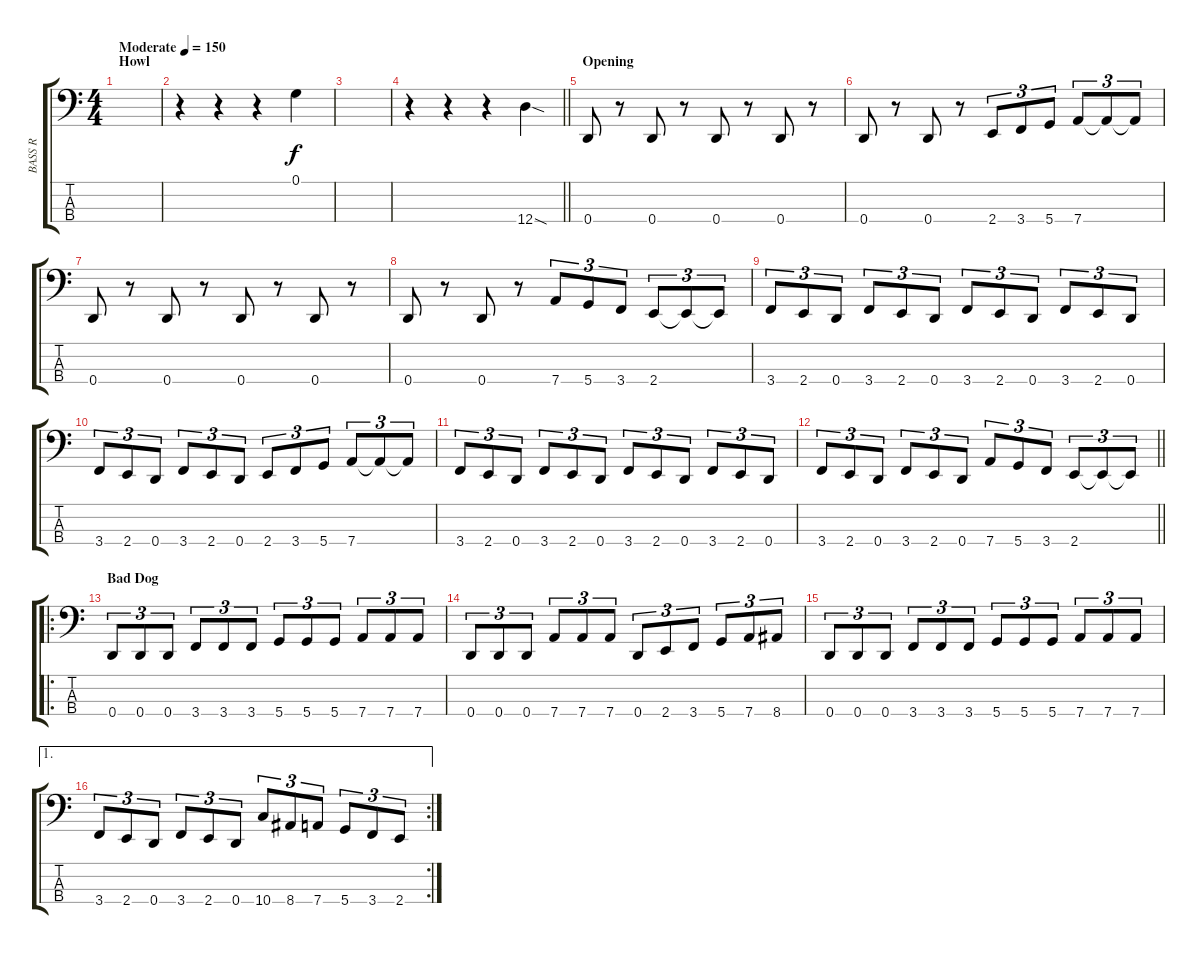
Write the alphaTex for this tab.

\track ("BASS R" "BASS R") {instrument slapbass2}
\staff {score tabs}
\tuning (G2 D2 A1 D1) {hide}
\ts (4 4)
\section ("" "Howl")
\tempo (150 "Moderate")
\clef f4
\ks c
|
r.4 r.4 r.4 0.1.4 |
|
\barLineRight lightlight
r.4 r.4 r.4 12.4{sod}.4 |
\section ("" "Opening")
0.4.8 r.8 0.4.8 r.8 0.4.8 r.8 0.4.8 r.8 |
0.4.8 r.8 0.4.8 r.8 2.4.8{tu (3 2)} 3.4.8{tu (3 2)} 5.4.8{tu (3 2)} 7.4.8{tu (3 2)} 7.4{t}.8{tu (3 2)} 7.4{t}.8{tu (3 2)} |
0.4.8 r.8 0.4.8 r.8 0.4.8 r.8 0.4.8 r.8 |
0.4.8 r.8 0.4.8 r.8 7.4.8{tu (3 2)} 5.4.8{tu (3 2)} 3.4.8{tu (3 2)} 2.4.8{tu (3 2)} 2.4{t}.8{tu (3 2)} 2.4{t}.8{tu (3 2)} |
3.4.8{tu (3 2)} 2.4.8{tu (3 2)} 0.4.8{tu (3 2)} 3.4.8{tu (3 2)} 2.4.8{tu (3 2)} 0.4.8{tu (3 2)} 3.4.8{tu (3 2)} 2.4.8{tu (3 2)} 0.4.8{tu (3 2)} 3.4.8{tu (3 2)} 2.4.8{tu (3 2)} 0.4.8{tu (3 2)} |
3.4.8{tu (3 2)} 2.4.8{tu (3 2)} 0.4.8{tu (3 2)} 3.4.8{tu (3 2)} 2.4.8{tu (3 2)} 0.4.8{tu (3 2)} 2.4.8{tu (3 2)} 3.4.8{tu (3 2)} 5.4.8{tu (3 2)} 7.4.8{tu (3 2)} 7.4{t}.8{tu (3 2)} 7.4{t}.8{tu (3 2)} |
3.4.8{tu (3 2)} 2.4.8{tu (3 2)} 0.4.8{tu (3 2)} 3.4.8{tu (3 2)} 2.4.8{tu (3 2)} 0.4.8{tu (3 2)} 3.4.8{tu (3 2)} 2.4.8{tu (3 2)} 0.4.8{tu (3 2)} 3.4.8{tu (3 2)} 2.4.8{tu (3 2)} 0.4.8{tu (3 2)} |
\barLineRight lightlight
3.4.8{tu (3 2)} 2.4.8{tu (3 2)} 0.4.8{tu (3 2)} 3.4.8{tu (3 2)} 2.4.8{tu (3 2)} 0.4.8{tu (3 2)} 7.4.8{tu (3 2)} 5.4.8{tu (3 2)} 3.4.8{tu (3 2)} 2.4.8{tu (3 2)} 2.4{t}.8{tu (3 2)} 2.4{t}.8{tu (3 2)} |
\ro
\section ("" "Bad Dog")
0.4.8{tu (3 2)} 0.4.8{tu (3 2)} 0.4.8{tu (3 2)} 3.4.8{tu (3 2)} 3.4.8{tu (3 2)} 3.4.8{tu (3 2)} 5.4.8{tu (3 2)} 5.4.8{tu (3 2)} 5.4.8{tu (3 2)} 7.4.8{tu (3 2)} 7.4.8{tu (3 2)} 7.4.8{tu (3 2)} |
0.4.8{tu (3 2)} 0.4.8{tu (3 2)} 0.4.8{tu (3 2)} 7.4.8{tu (3 2)} 7.4.8{tu (3 2)} 7.4.8{tu (3 2)} 0.4.8{tu (3 2)} 2.4.8{tu (3 2)} 3.4.8{tu (3 2)} 5.4.8{tu (3 2)} 7.4.8{tu (3 2)} 8.4.8{tu (3 2)} |
0.4.8{tu (3 2)} 0.4.8{tu (3 2)} 0.4.8{tu (3 2)} 3.4.8{tu (3 2)} 3.4.8{tu (3 2)} 3.4.8{tu (3 2)} 5.4.8{tu (3 2)} 5.4.8{tu (3 2)} 5.4.8{tu (3 2)} 7.4.8{tu (3 2)} 7.4.8{tu (3 2)} 7.4.8{tu (3 2)} |
\ae 1
\rc 2
3.4.8{tu (3 2)} 2.4.8{tu (3 2)} 0.4.8{tu (3 2)} 3.4.8{tu (3 2)} 2.4.8{tu (3 2)} 0.4.8{tu (3 2)} 10.4.8{tu (3 2)} 8.4.8{tu (3 2)} 7.4.8{tu (3 2)} 5.4.8{tu (3 2)} 3.4.8{tu (3 2)} 2.4.8{tu (3 2)}
